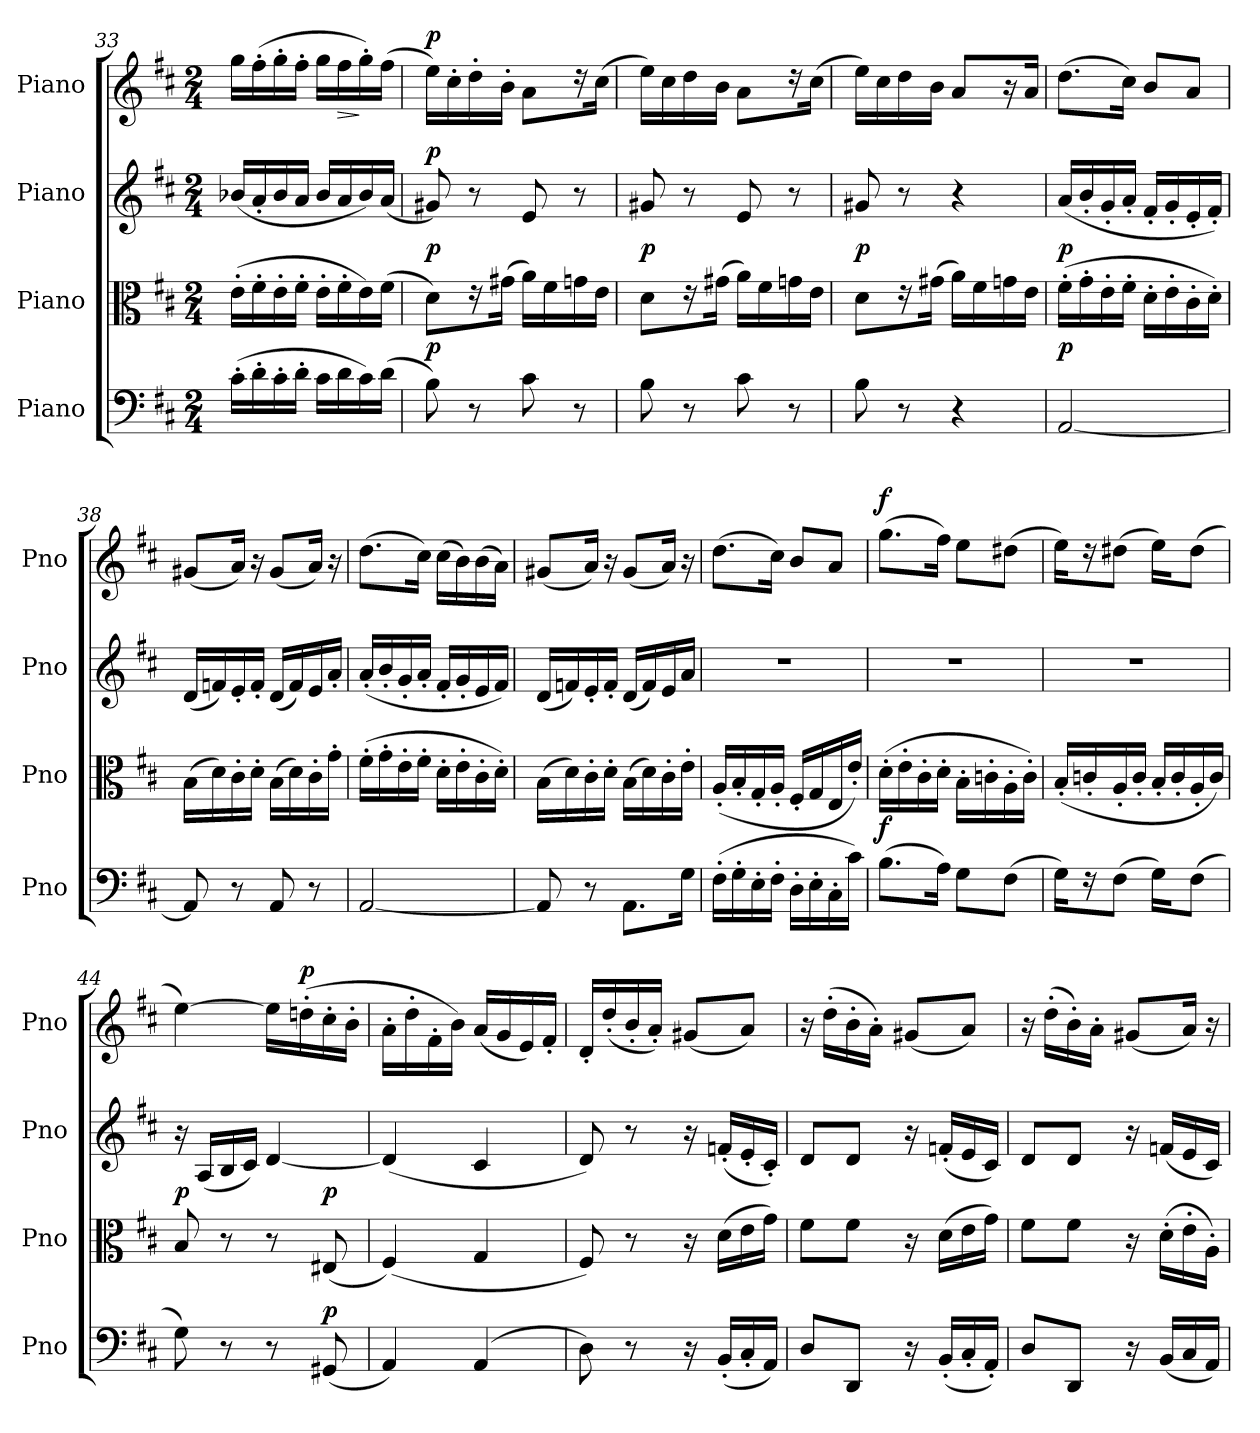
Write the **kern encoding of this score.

**kern	**dynam	**kern	**dynam	**kern	**dynam	**kern	**dynam
*part4	*part4	*part3	*part3	*part2	*part2	*part1	*part1
*staff4	*staff4	*staff3	*staff3	*staff2	*staff2	*staff1	*staff1
*I"Piano	*	*I"Piano	*	*I"Piano	*	*I"Piano	*
*I'Pno	*	*I'Pno	*	*I'Pno	*	*I'Pno	*
!!LO:LB:g=z
*clefF4	*	*clefC3	*	*clefG2	*	*clefG2	*
*k[f#c#]	*	*k[f#c#]	*	*k[f#c#]	*	*k[f#c#]	*
*M2/4	*	*M2/4	*	*M2/4	*	*M2/4	*
=33	=33	=33	=33	=33	=33	=33	=33
(16c#'\LL	.	(16e'\LL	.	(16b-X/LL	.	16gg\LL	.
16d'\	.	16f#'\	.	16a'/	.	(16ff#'\	.
16c#'\	.	16e'\	.	16b-/	.	16gg'\	.
16d'\JJ	.	16f#'\JJ	.	16a/JJ	.	16ff#'\JJ	.
16c#\LL	.	16e'\LL	.	16b-/LL	.	16gg\LL	.
!	!	!	!	!	!	!	!LO:HP:b
16d\	.	16f#'\	.	16a/	.	16ff#\	>
16c#\)	.	16e\)	.	16b-/)	.	16gg'\)	]
(16d\JJ	.	(16f#\JJ	.	(16a/JJ	.	(16ff#\JJ	.
=34	=34	=34	=34	=34	=34	=34	=34
!	!LO:DY:a	!	!LO:DY:a	!	!LO:DY:a	!	!LO:DY:a
8B\)	p	8d\L)	p	8g#X/)	p	16ee\LL)	p
.	.	.	.	.	.	16cc#'\	.
8r	.	16r	.	8r	.	16dd'\	.
.	.	(16g#X\Jk	.	.	.	16b'\JJ	.
8c#\	.	16a\LL)	.	8e/	.	8a\L	.
.	.	16f#\	.	.	.	.	.
8r	.	16gn\	.	8r	.	16r	.
.	.	16e\JJ	.	.	.	(16cc#\Jk	.
=35	=35	=35	=35	=35	=35	=35	=35
!	!	!	!LO:DY:a	!	!	!	!
8B\	.	8d\L	p	8g#X/	.	16ee\LL)	.
.	.	.	.	.	.	16cc#\	.
8r	.	16r	.	8r	.	16dd\	.
.	.	(16g#X\Jk	.	.	.	16b\JJ	.
8c#\	.	16a\LL)	.	8e/	.	8a\L	.
.	.	16f#\	.	.	.	.	.
8r	.	16gn\	.	8r	.	16r	.
.	.	16e\JJ	.	.	.	(16cc#\Jk	.
=36	=36	=36	=36	=36	=36	=36	=36
!	!	!	!LO:DY:a	!	!	!	!
8B\	.	8d\L	p	8g#X/	.	16ee\LL)	.
.	.	.	.	.	.	16cc#\	.
8r	.	16r	.	8r	.	16dd\	.
.	.	(16g#X\Jk	.	.	.	16b\JJ	.
4r	.	16a\LL)	.	4r	.	8a/L	.
.	.	16f#\	.	.	.	.	.
.	.	16gn\	.	.	.	16r	.
.	.	16e\JJ	.	.	.	16a/Jk	.
=37	=37	=37	=37	=37	=37	=37	=37
!	!LO:DY:a	!	!LO:DY:a	!	!	!	!
[2AA/	p	(16f#'\LL	p	(16a/LL	.	(8.dd\L	.
.	.	16g'\	.	16b'/	.	.	.
.	.	16e'\	.	16g'/	.	.	.
.	.	16f#'\JJ	.	16a'/JJ	.	16cc#\Jk)	.
.	.	16d'\LL	.	16f#'/LL	.	8b/L	.
.	.	16e'\	.	16g'/	.	.	.
.	.	16c#'\	.	16e'/	.	8a/J	.
.	.	16d'\JJ)	.	16f#'/JJ)	.	.	.
=38	=38	=38	=38	=38	=38	=38	=38
8AA/]	.	(16B\LL	.	(16d/LL	.	(8g#X/L	.
.	.	16d\)	.	16fn/)	.	.	.
8r	.	16c#'\	.	16e'/	.	16a/Jk)	.
.	.	16d'\JJ	.	16f'/JJ	.	16r	.
8AA/	.	(16B\LL	.	(16d/LL	.	(8g#/L	.
.	.	16d\)	.	16f/)	.	.	.
8r	.	16c#'\	.	16e/	.	16a/Jk)	.
.	.	16g'\JJ	.	16a'/JJ	.	16r	.
=39	=39	=39	=39	=39	=39	=39	=39
[2AA/	.	(16f#'\LL	.	(16a'/LL	.	(8.dd\L	.
.	.	16g'\	.	16b'/	.	.	.
.	.	16e'\	.	16g'/	.	.	.
.	.	16f#'\JJ	.	16a'/JJ	.	16cc#\Jk)	.
.	.	16d'\LL	.	16f#'/LL	.	(16cc#\LL	.
.	.	16e'\	.	16g'/	.	16b\)	.
.	.	16c#'\	.	16e/	.	(16b\	.
.	.	16d'\JJ)	.	16f#/JJ)	.	16a\JJ)	.
!!LO:PB:g=z
=40	=40	=40	=40	=40	=40	=40	=40
8AA/]	.	(16B\LL	.	(16d/LL	.	(8g#X/L	.
.	.	16d\)	.	16fn/)	.	.	.
8r	.	16c#'\	.	16e'/	.	16a/Jk)	.
.	.	16d'\JJ	.	16f'/JJ	.	16r	.
8.AA\L	.	(16B\LL	.	(16d/LL	.	(8g#/L	.
.	.	16d\)	.	16f/)	.	.	.
.	.	16c#'\	.	16e/	.	16a/Jk)	.
16G\Jk	.	16e'\JJ	.	16a/JJ	.	16r	.
!!LO:LB:g=z
=41	=41	=41	=41	=41	=41	=41	=41
(16F#'\LL	.	(16A'/LL	.	2r	.	(8.dd\L	.
16G'\	.	16B'/	.	.	.	.	.
16E'\	.	16G'/	.	.	.	.	.
16F#'\JJ	.	16A'/JJ	.	.	.	16cc#\Jk)	.
16D'\LL	.	16F#'/LL	.	.	.	8b/L	.
16E'\	.	16G/	.	.	.	.	.
16C#'\	.	16E/	.	.	.	8a/J	.
16c#\JJ)	.	16e'/JJ)	.	.	.	.	.
=42	=42	=42	=42	=42	=42	=42	=42
!	!LO:DY:a	!	!	!	!	!	!LO:DY:a
(8.B\L	f	(16d'\LL	.	2r	.	(8.gg\L	f
.	.	16e'\	.	.	.	.	.
.	.	16c#'\	.	.	.	.	.
16A\Jk)	.	16d'\JJ	.	.	.	16ff#\Jk)	.
8G\L	.	16B'\LL	.	.	.	8ee\L	.
.	.	16cn'\	.	.	.	.	.
(8F#\J	.	16A'\	.	.	.	(8dd#X\J	.
.	.	16c'\JJ)	.	.	.	.	.
=43	=43	=43	=43	=43	=43	=43	=43
16G\KL)	.	(16B'/LL	.	2r	.	16ee\KL)	.
16r	.	16cn'/	.	.	.	16r	.
(8F#\J	.	16A'/	.	.	.	(8dd#X\J	.
.	.	16c'/JJ	.	.	.	.	.
16G\KL)	.	16B'/LL	.	.	.	16ee\KL)	.
16ryy	.	16c'/	.	.	.	16ryy	.
(8F#\J	.	16A'/	.	.	.	(8dd#\J	.
.	.	16c/JJ)	.	.	.	.	.
=44	=44	=44	=44	=44	=44	=44	=44
!	!	!	!LO:DY:a	!	!	!	!
8G\)	.	8B/	p	16r	.	[4ee\)	.
.	.	.	.	(16A/LL	.	.	.
8r	.	8r	.	16B/	.	.	.
.	.	.	.	16c#/JJ)	.	.	.
8r	.	8r	.	[4d/	.	16ee\LL]	.
!	!	!	!	!	!	!	!LO:DY:a
.	.	.	.	.	.	(16ddn'\	p
!	!LO:DY:a	!	!LO:DY:a	!	!	!	!
(8GG#X/	p	(8E#X/	p	.	.	16cc#'\	.
.	.	.	.	.	.	16b'\JJ	.
=45	=45	=45	=45	=45	=45	=45	=45
4AA/)	.	(4F#/)	.	(4d/]	.	16a'\LL	.
.	.	.	.	.	.	16dd'\	.
.	.	.	.	.	.	16f#'\	.
.	.	.	.	.	.	16b\JJ)	.
(4AA/	.	4G/	.	4c#/	.	(16a/LL	.
.	.	.	.	.	.	16g/	.
.	.	.	.	.	.	16e/)	.
.	.	.	.	.	.	16f#'/JJ	.
=46	=46	=46	=46	=46	=46	=46	=46
8D\)	.	8F#/)	.	8d/)	.	16d'/LL	.
.	.	.	.	.	.	(16dd'/	.
8r	.	8r	.	8r	.	16b'/	.
.	.	.	.	.	.	16a'/JJ)	.
16r	.	16r	.	16r	.	(8g#X/L	.
(16BB'/LL	.	(16d\LL	.	(16fn'/LL	.	.	.
16C#'/	.	16e\	.	16e'/	.	8a/J)	.
16AA/JJ)	.	16g\JJ)	.	16c#'/JJ)	.	.	.
=47	=47	=47	=47	=47	=47	=47	=47
8D/L	.	8f#\L	.	8d/L	.	16r	.
.	.	.	.	.	.	(16dd'\LL	.
8DD/J	.	8f#\J	.	8d/J	.	16b'\	.
.	.	.	.	.	.	16a'\JJ)	.
16r	.	16r	.	16r	.	(8g#X/L	.
(16BB'/LL	.	(16d\LL	.	(16fn'/LL	.	.	.
16C#'/	.	16e\	.	16e/	.	8a/J)	.
16AA'/JJ)	.	16g\JJ)	.	16c#/JJ)	.	.	.
=48	=48	=48	=48	=48	=48	=48	=48
8D/L	.	8f#\L	.	8d/L	.	16r	.
.	.	.	.	.	.	(16dd'\LL	.
8DD/J	.	8f#\J	.	8d/J	.	16b'\)	.
.	.	.	.	.	.	16a'\JJ	.
16r	.	16r	.	16r	.	(8g#X/L	.
(16BB/LL	.	(16d'\LL	.	(16fn/LL	.	.	.
16C#/	.	16e'\	.	16e/	.	16a/Jk)	.
16AA/JJ)	.	16A'\JJ)	.	16c#/JJ)	.	16r	.
=	=	=	=	=	=	=	=
*-	*-	*-	*-	*-	*-	*-	*-
